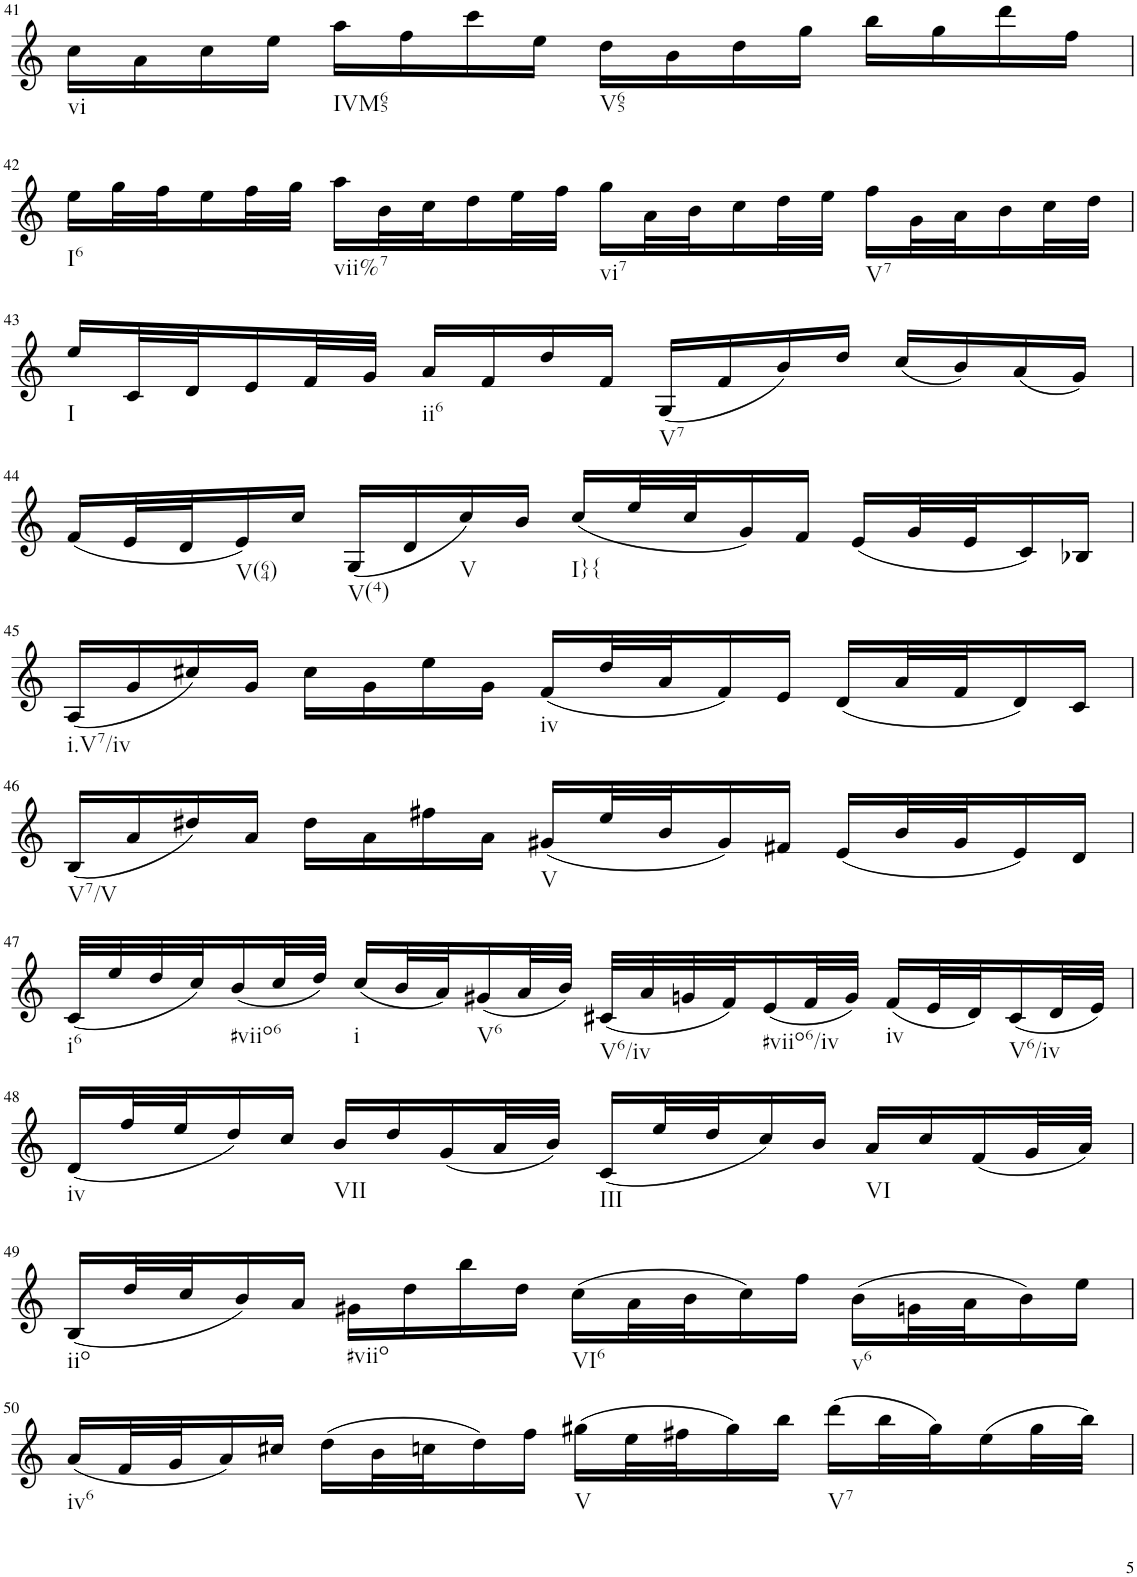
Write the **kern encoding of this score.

**kern
*part1
*staff1
*I"Violin
*I'Vln.
!!LO:PB:g=z
*clefG2
*k[]
*M2/2
=41
!LO:TX:b:t=vi
16cc\LL
16a\
16cc\
16ee\JJ
!LO:TX:b:t=IVM65
16aa\LL
16ff\
16ccc\
16ee\JJ
!LO:TX:b:t=V65
16dd\LL
16b\
16dd\
16gg\JJ
16bb\LL
16gg\
16ddd\
16ff\JJ
!!LO:LB:g=z
=42
!LO:TX:b:t=I6
16ee\LL
32gg\L
32ff\J
16ee\
32ff\L
32gg\JJJ
!LO:TX:b:t=vii%7
16aa\LL
32b\L
32cc\J
16dd\
32ee\L
32ff\JJJ
!LO:TX:b:t=vi7
16gg\LL
32a\L
32b\J
16cc\
32dd\L
32ee\JJJ
!LO:TX:b:t=V7
16ff\LL
32g\L
32a\J
16b\
32cc\L
32dd\JJJ
!!LO:LB:g=z
=43
!LO:TX:b:t=I
16ee/LL
32c/L
32d/J
16e/
32f/L
32g/JJJ
!LO:TX:b:t=ii6
16a/LL
16f/
16dd/
16f/JJ
!LO:TX:b:t=V7
(16G/LL
16f/
16b/)
16dd/JJ
(16cc/LL
16b/)
(16a/
16g/JJ)
!!LO:LB:g=z
=44
(16f/LL
32e/L
32d/J
!LO:TX:b:t=V(64)
16e/)
16cc/JJ
!LO:TX:b:t=V(4)
(16G/LL
16d/
!LO:TX:b:t=V
16cc/)
16b/JJ
!LO:TX:b:t=I}{
(16cc/LL
32ee/L
32cc/J
16g/)
16f/JJ
(16e/LL
32g/L
32e/J
16c/)
16B-X/JJ
!!LO:LB:g=z
=45
!LO:TX:b:t=i.V7/iv
(16A/LL
16g/
16cc#X/)
16g/JJ
16cc#\LL
16g\
16ee\
16g\JJ
!LO:TX:b:t=iv
(16f/LL
32dd/L
32a/J
16f/)
16e/JJ
(16d/LL
32a/L
32f/J
16d/)
16c/JJ
!!LO:LB:g=z
=46
!LO:TX:b:t=V7/V
(16B/LL
16a/
16dd#X/)
16a/JJ
16dd#\LL
16a\
16ff#X\
16a\JJ
!LO:TX:b:t=V
(16g#X/LL
32ee/L
32b/J
16g#/)
16f#X/JJ
(16e/LL
32b/L
32g#/J
16e/)
16d/JJ
!!LO:LB:g=z
=47
!LO:TX:b:t=i6
(32c/LLL
32ee/
32dd/
32cc/J)
!LO:TX:b:t=#viio6
(16b/
32cc/L
32dd/JJJ)
!LO:TX:b:t=i
(16cc/LL
32b/L
32a/J)
!LO:TX:b:t=V6
(16g#X/
32a/L
32b/JJJ)
!LO:TX:b:t=V6/iv
(32c#X/LLL
32a/
32gn/
32f/J)
!LO:TX:b:t=#viio6/iv
(16e/
32f/L
32g/JJJ)
!LO:TX:b:t=iv
(16f/LL
32e/L
32d/J)
!LO:TX:b:t=V6/iv
(16c#/
32d/L
32e/JJJ)
!!LO:LB:g=z
=48
!LO:TX:b:t=iv
(16d/LL
32ff/L
32ee/J
16dd/)
16cc/JJ
!LO:TX:b:t=VII
16b/LL
16dd/
(16g/
32a/L
32b/JJJ)
!LO:TX:b:t=III
(16c/LL
32ee/L
32dd/J
16cc/)
16b/JJ
!LO:TX:b:t=VI
16a/LL
16cc/
(16f/
32g/L
32a/JJJ)
!!LO:LB:g=z
=49
!LO:TX:b:t=iio
(16B/LL
32dd/L
32cc/J
16b/)
16a/JJ
!LO:TX:b:t=#viio
16g#X\LL
16dd\
16bb\
16dd\JJ
!LO:TX:b:t=VI6
(16cc\LL
32a\L
32b\J
16cc\)
16ff\JJ
!LO:TX:b:t=v6
(16b\LL
32gn\L
32a\J
16b\)
16ee\JJ
!!LO:LB:g=z
=50
!LO:TX:b:t=iv6
(16a/LL
32f/L
32g/J
16a/)
16cc#X/JJ
(16dd\LL
32b\L
32ccn\J
16dd\)
16ff\JJ
!LO:TX:b:t=V
(16gg#X\LL
32ee\L
32ff#X\J
16gg#\)
16bb\JJ
!LO:TX:b:t=V7
(16ddd\LL
32bb\L
32gg#\J)
(16ee\
32gg#\L
32bb\JJJ)
=
*-
